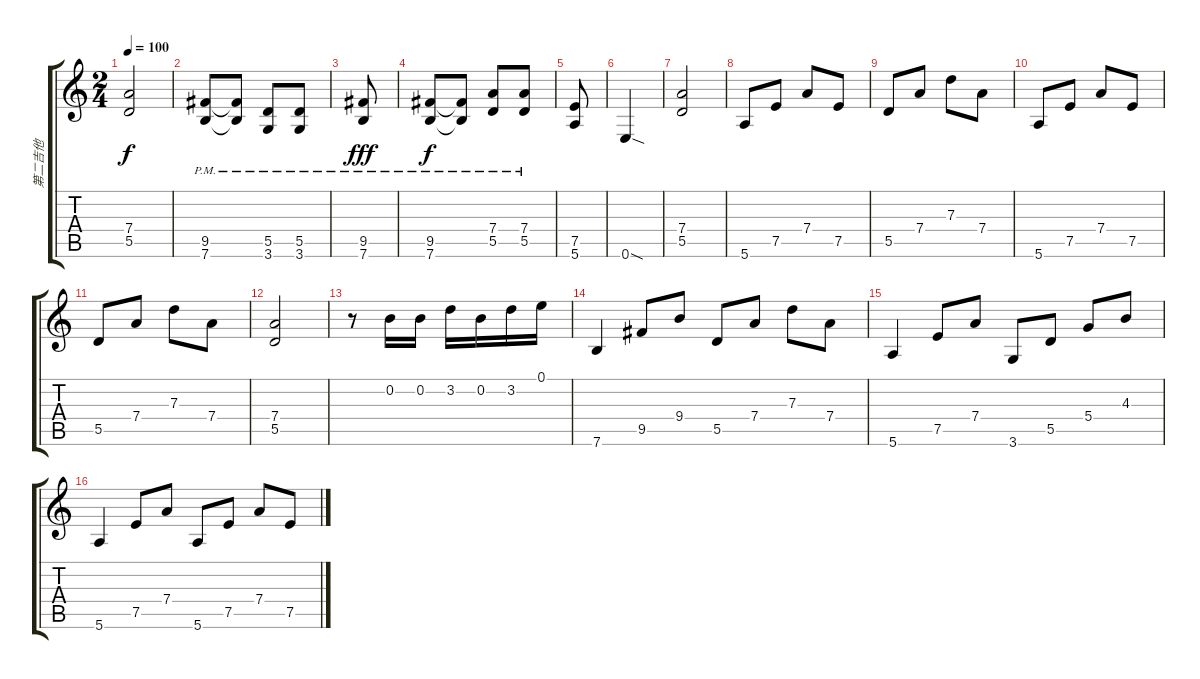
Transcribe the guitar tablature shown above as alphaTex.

\track ("第二吉他" "第二吉他") {instrument electricguitarclean}
\staff {score tabs}
\tuning (E4 B3 G3 D3 A2 E2) {hide}
\ts (2 4)
\tempo 100
\clef g2
\ks c
(7.4 5.5).2{dy f} |
(9.5{pm} 7.6{pm}).8 (9.5{pm t} 7.6{pm t}).8 (5.5{pm} 3.6{pm}).8 (5.5{pm} 3.6{pm}).8 |
(9.5{pm} 7.6).8{dy fff} |
(9.5{pm} 7.6{pm}).8{dy f} (9.5{pm t} 7.6{pm t}).8 (7.4 5.5{pm}).8 (7.4 5.5{pm}).8 |
(7.5 5.6).8 |
0.6{sod}.4 |
(7.4 5.5).2 |
5.6.8 7.5.8 7.4.8 7.5.8 |
5.5.8 7.4.8 7.3.8 7.4.8 |
5.6.8 7.5.8 7.4.8 7.5.8 |
5.5.8 7.4.8 7.3.8 7.4.8 |
(7.4 5.5).2 |
r.8 0.2.16 0.2.16 3.2.16 0.2.16 3.2.16 0.1.16 |
7.6.4 9.5.8 9.4.8 5.5.8 7.4.8 7.3.8 7.4.8 |
5.6.4 7.5.8 7.4.8 3.6.8 5.5.8 5.4.8 4.3.8 |
5.6.4 7.5.8 7.4.8 5.6.8 7.5.8 7.4.8 7.5.8
